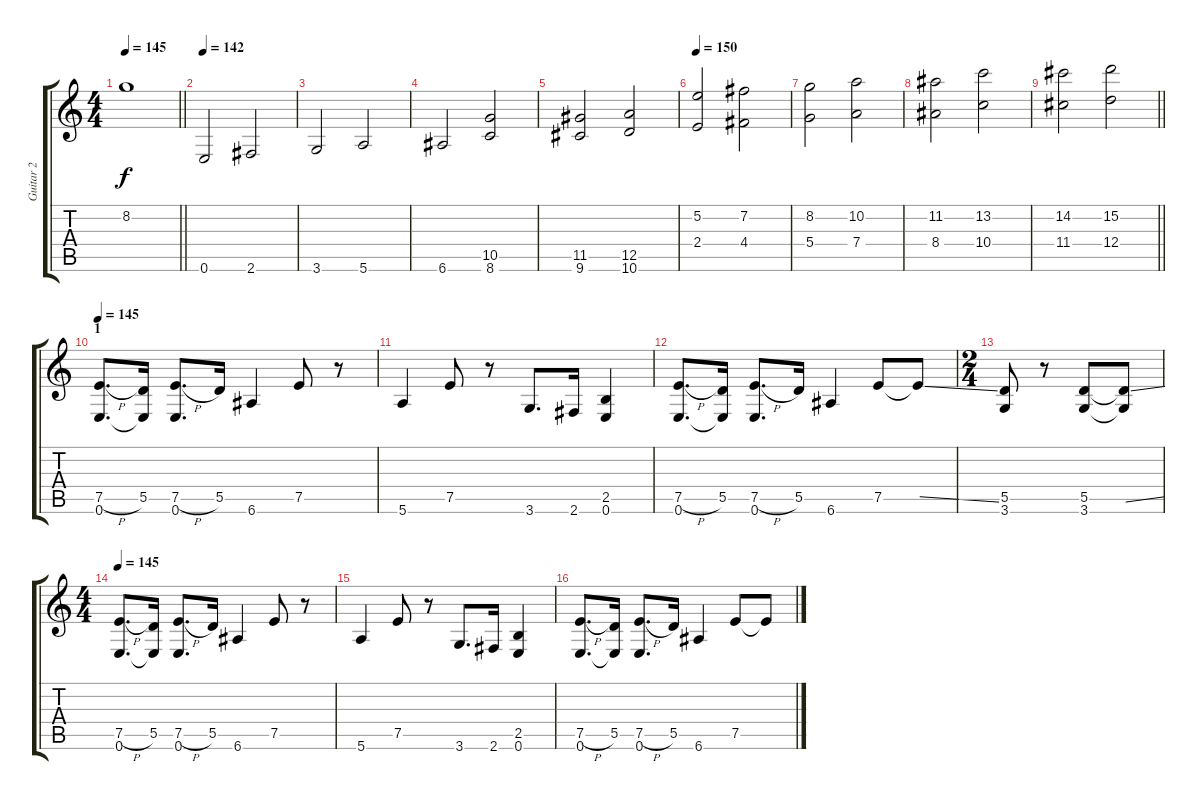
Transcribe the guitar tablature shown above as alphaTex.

\track ("Guitar 2" "Guitar 2") {instrument acousticguitarsteel}
\staff {score tabs}
\tuning (E4 B3 G3 D3 A2 E2) {hide}
\ts (4 4)
\tempo 145
\clef g2
\barLineRight lightlight
\ks c
8.2{t}.1{dy f} |
\section ("" "")
\tempo 150
\tempo 142
0.6.2 2.6.2 |
3.6.2 5.6.2 |
6.6.2 (10.5 8.6).2 |
(11.5 9.6).2 (12.5 10.6).2 |
\tempo 150
(5.2 2.4).2 (7.2 4.4).2 |
(8.2 5.4).2 (10.2 7.4).2 |
(11.2 8.4).2 (13.2 10.4).2 |
\barLineRight lightlight
(14.2 11.4).2 (15.2 12.4).2 |
\section ("" "1")
\tempo 145
(7.5{h} 0.6).8{d volume 11} (5.5 0.6{t}).16 (7.5{h} 0.6).8{d} 5.5.16 6.6.4 7.5.8 r.8 |
5.6.4 7.5.8 r.8 3.6.8{d} 2.6.16 (2.5 0.6).4 |
(7.5{h} 0.6).8{d} (5.5 0.6{t}).16 (7.5{h} 0.6).8{d} 5.5.16 6.6.4 7.5.8 7.5{ss t}.8 |
\ts (2 4)
(5.5 3.6).8 r.8 (5.5 3.6).8 (5.5{ss t} 3.6{t}).8 |
\ts (4 4)
\tempo 145
(7.5{h} 0.6).8{d} (5.5 0.6{t}).16 (7.5{h} 0.6).8{d} 5.5.16 6.6.4 7.5.8 r.8 |
5.6.4 7.5.8 r.8 3.6.8{d} 2.6.16 (2.5 0.6).4 |
(7.5{h} 0.6).8{d} (5.5 0.6{t}).16 (7.5{h} 0.6).8{d} 5.5.16 6.6.4 7.5.8 7.5{t}.8
